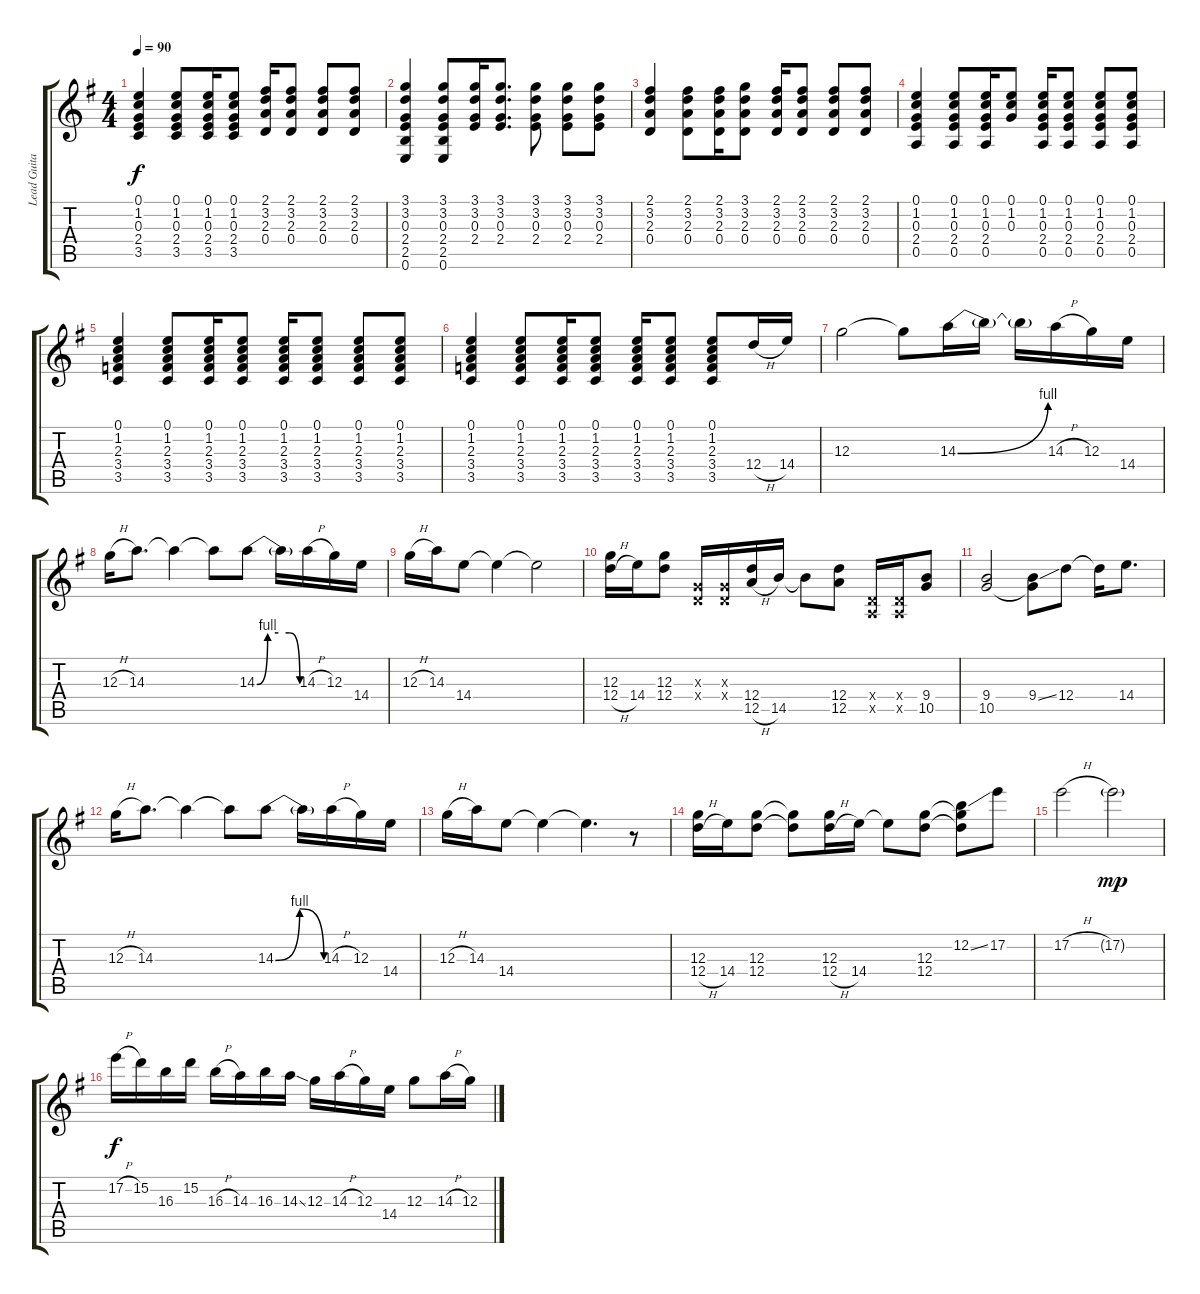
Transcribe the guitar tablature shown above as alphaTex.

\track ("Lead Guitar" "Lead Guita") {instrument overdrivenguitar}
\staff {score tabs}
\tuning (E4 B3 G3 D3 A2 E2) {hide}
\ts (4 4)
\tempo 90
\clef g2
\ks g
(0.1 1.2 0.3 2.4 3.5).4{dy f} (0.1 1.2 0.3 2.4 3.5).8 (0.1 1.2 0.3 2.4 3.5).16 (0.1 1.2 0.3 2.4 3.5).8 (2.1 3.2 2.3 0.4).16 (2.1 3.2 2.3 0.4).8 (2.1 3.2 2.3 0.4).8 (2.1 3.2 2.3 0.4).8 |
(3.1 3.2 0.3 2.4 2.5 0.6).4 (3.1 3.2 0.3 2.4 2.5 0.6).8 (3.1 3.2 0.3 2.4).16 (3.1 3.2 0.3 2.4).8{d} (3.1 3.2 0.3 2.4).8 (3.1 3.2 0.3 2.4).8 (3.1 3.2 0.3 2.4).8 |
(2.1 3.2 2.3 0.4).4 (2.1 3.2 2.3 0.4).8 (2.1 3.2 2.3 0.4).16 (3.1 3.2 2.3 0.4).8 (2.1 3.2 2.3 0.4).16 (2.1 3.2 2.3 0.4).8 (2.1 3.2 2.3 0.4).8 (2.1 3.2 2.3 0.4).8 |
(0.1 1.2 0.3 2.4 0.5).4 (0.1 1.2 0.3 2.4 0.5).8 (0.1 1.2 0.3 2.4 0.5).16 (0.1 1.2 0.3).8 (0.1 1.2 0.3 2.4 0.5).16 (0.1 1.2 0.3 2.4 0.5).8 (0.1 1.2 0.3 2.4 0.5).8 (0.1 1.2 0.3 2.4 0.5).8 |
(0.1 1.2 2.3 3.4 3.5).4 (0.1 1.2 2.3 3.4 3.5).8 (0.1 1.2 2.3 3.4 3.5).16 (0.1 1.2 2.3 3.4 3.5).8 (0.1 1.2 2.3 3.4 3.5).16 (0.1 1.2 2.3 3.4 3.5).8 (0.1 1.2 2.3 3.4 3.5).8 (0.1 1.2 2.3 3.4 3.5).8 |
(0.1 1.2 2.3 3.4 3.5).4 (0.1 1.2 2.3 3.4 3.5).8 (0.1 1.2 2.3 3.4 3.5).16 (0.1 1.2 2.3 3.4 3.5).8 (0.1 1.2 2.3 3.4 3.5).16 (0.1 1.2 2.3 3.4 3.5).8 (0.1 1.2 2.3 3.4 3.5).8 12.4{h}.16{volume 12 instrument overdrivenguitar} 14.4.16 |
12.3.2 12.3{t}.8 14.3{be (bend 0 0 60 4)}.16 14.3{t}.16 14.3{t}.16 14.3{h}.16 12.3.16 14.4.16 |
12.3{h}.16 14.3.8{d} 14.3{t}.4 14.3{t}.8 14.3{be (custom 0 0 15 4 30 4 45 4 60 0)}.8 14.3{t}.16 14.3{h}.16 12.3.16 14.4.16 |
12.3{h}.16 14.3.16 14.4.8 14.4{t}.4 14.4{t}.2 |
(12.3 12.4{h}).16 14.4.16 (12.3 12.4).8 (0.3{x} 0.4{x}).16 (0.3{x} 0.4{x}).16 (12.4 12.5{h}).16 14.5.16 14.5{t}.8 (12.4 12.5).8 (0.4{x} 0.5{x}).16 (0.4{x} 0.5{x}).16 (9.4 10.5).8 |
(9.4 10.5).2 (9.4{ss} 10.5{t}).8 12.4.8 12.4{t}.16 14.4.8{d} |
12.3{h}.16 14.3.8{d} 14.3{t}.4 14.3{t}.8 14.3{be (bendrelease 0 0 15 4 45 4 60 0)}.8 14.3{t}.16 14.3{h}.16 12.3.16 14.4.16 |
12.3{h}.16 14.3.16 14.4.8 14.4{t}.4 14.4{t}.4{d} r.8 |
(12.3 12.4{h}).16 14.4.16 (12.3 12.4).8 (12.3{t} 12.4{t}).8 (12.3 12.4{h}).16 14.4.16 14.4{t}.8 (12.3 12.4).8 (12.2{ss} 12.3{t} 12.4{t}).8 17.2.8 |
17.2{h}.2 17.2{g}.2{dy mp} |
17.2{h}.16{dy f} 15.2.16 16.3.16 15.2.16 16.3{h}.16 14.3.16 16.3.16 14.3{ss}.16 12.3.16 14.3{h}.16 12.3.16 14.4.16 12.3.8 14.3{h}.16 12.3.16
